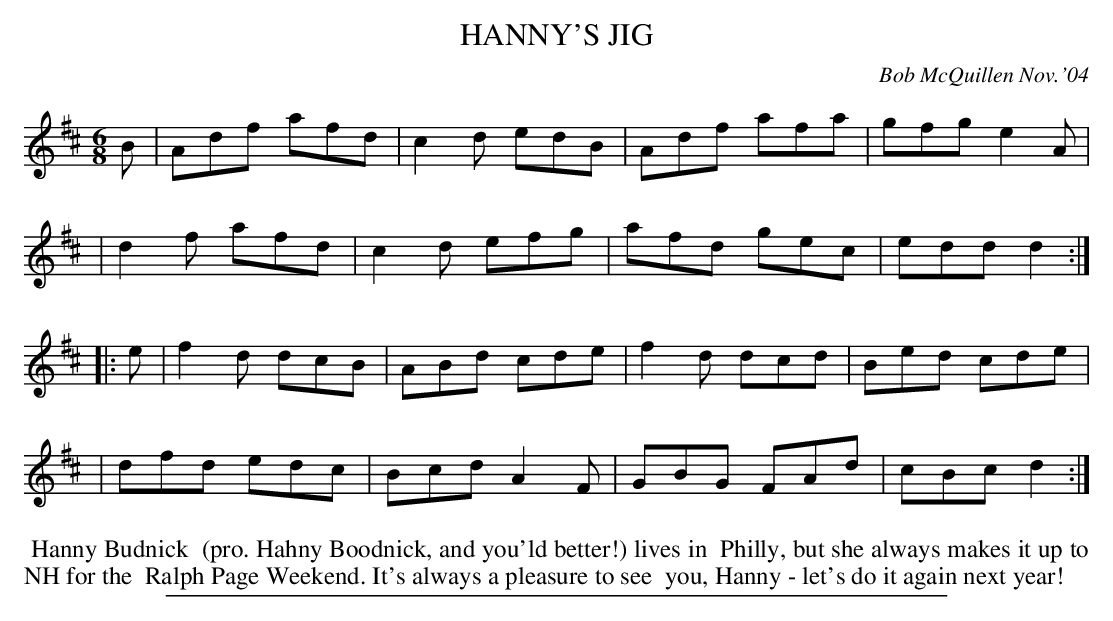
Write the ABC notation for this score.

X:1
T: HANNY'S JIG
C: Bob McQuillen Nov.'04
M: 6/8
L: 1/8
K: D
B \
| Adf afd | c2d edB | Adf afa | gfg e2A |
| d2f afd | c2d efg | afd gec | edd d2 :|
|: e \
| f2d dcB | ABd cde | f2d dcd | Bed cde |
| dfd edc | Bcd A2F | GBG FAd | cBc d2 :|
